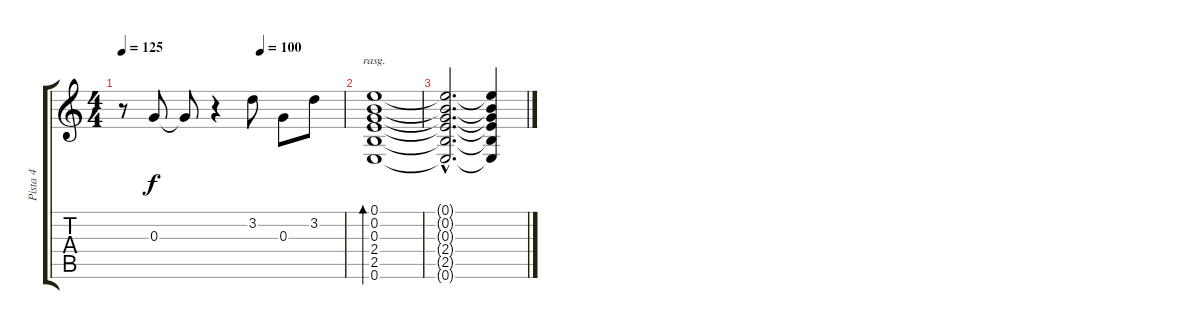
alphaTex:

\track ("Pista 4" "Pista 4") {instrument electricguitarclean}
\staff {score tabs}
\tuning (E4 B3 G3 D3 A2 E2) {hide}
\ts (4 4)
\tempo 125
\tempo (100 0.625)
\clef g2
\ks c
r.8{dy f} 0.3.8 0.3{t}.8 r.4 3.2.8 0.3.8 3.2.8 |
(0.1 0.2 0.3 2.4 2.5 0.6).1{bd 240 rasg ii} |
(0.1{hac t} 0.2{hac t} 0.3{hac t} 2.4{hac t} 2.5{hac t} 0.6{hac t}).2{d} (0.1{t} 0.2{t} 0.3{t} 2.4{t} 2.5{t} 0.6{t}).4{volume 0}
